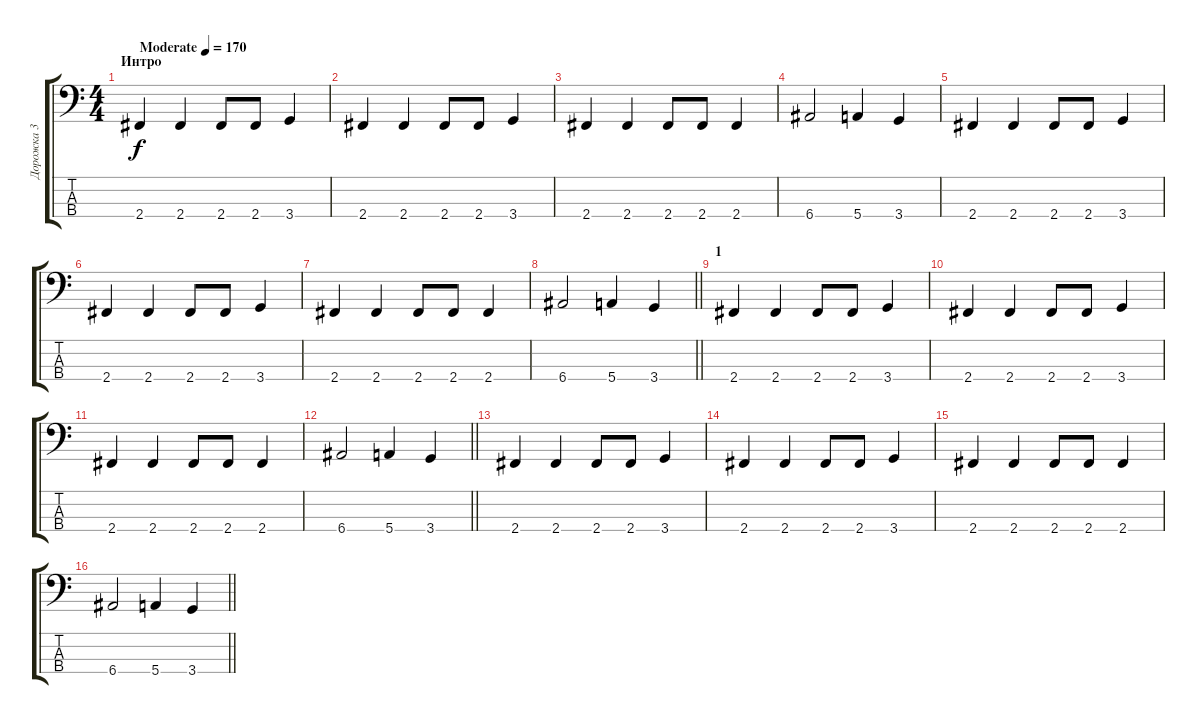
\track ("Дорожка 3" "Дорожка 3") {instrument electricbasspick}
\staff {score tabs}
\tuning (G2 D2 A1 E1) {hide}
\ts (4 4)
\section ("" "Интро")
\tempo (170 "Moderate")
\clef f4
\ks c
2.4.4{dy f instrument electricbasspick} 2.4.4 2.4.8 2.4.8 3.4.4 |
2.4.4 2.4.4 2.4.8 2.4.8 3.4.4 |
2.4.4 2.4.4 2.4.8 2.4.8 2.4.4 |
6.4.2 5.4.4 3.4.4 |
2.4.4 2.4.4 2.4.8 2.4.8 3.4.4 |
2.4.4 2.4.4 2.4.8 2.4.8 3.4.4 |
2.4.4 2.4.4 2.4.8 2.4.8 2.4.4 |
\barLineRight lightlight
6.4.2 5.4.4 3.4.4 |
\section ("" "1")
2.4.4 2.4.4 2.4.8 2.4.8 3.4.4 |
2.4.4 2.4.4 2.4.8 2.4.8 3.4.4 |
2.4.4 2.4.4 2.4.8 2.4.8 2.4.4 |
\barLineRight lightlight
6.4.2 5.4.4 3.4.4 |
2.4.4 2.4.4 2.4.8 2.4.8 3.4.4 |
2.4.4 2.4.4 2.4.8 2.4.8 3.4.4 |
2.4.4 2.4.4 2.4.8 2.4.8 2.4.4 |
\barLineRight lightlight
6.4.2 5.4.4 3.4.4
